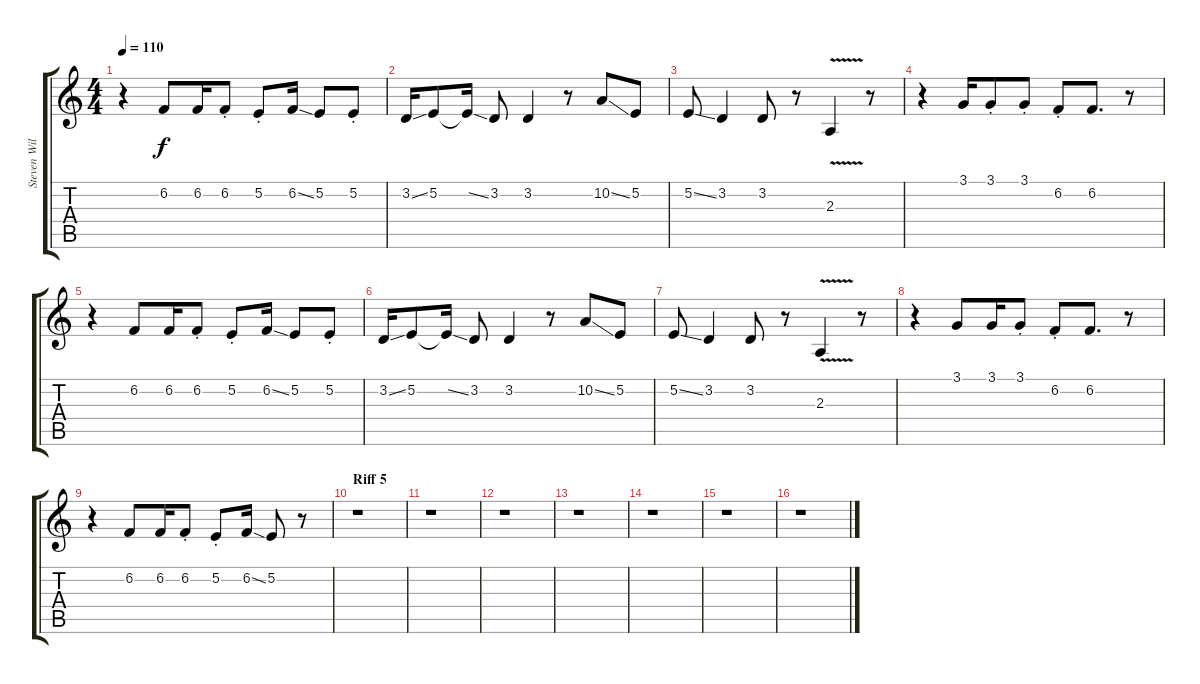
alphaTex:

\track ("Steven Wilson - Vocals" "Steven Wil") {instrument flute}
\staff {score tabs}
\tuning (E4 B3 G3 D3 A2 E2) {hide}
\ts (4 4)
\tempo 110
\clef g2
\ks c
r.4{dy f} 6.2.8 6.2.16 6.2{st}.8 5.2{st}.8 6.2{ss}.16 5.2.8 5.2{st}.8 |
3.2{ss}.16 5.2.8 5.2{ss t}.16 3.2.8 3.2.4 r.8 10.2{ss}.8 5.2.8 |
5.2{ss}.8 3.2.4 3.2.8 r.8 2.3{v}.4 r.8 |
r.4 3.1.16 3.1{st}.8 3.1{st}.8 6.2{st}.8 6.2.8{d} r.8 |
r.4 6.2.8 6.2.16 6.2{st}.8 5.2{st}.8 6.2{ss}.16 5.2.8 5.2{st}.8 |
3.2{ss}.16 5.2.8 5.2{ss t}.16 3.2.8 3.2.4 r.8 10.2{ss}.8 5.2.8 |
5.2{ss}.8 3.2.4 3.2.8 r.8 2.3{v}.4 r.8 |
r.4 3.1.8 3.1.16 3.1{st}.8 6.2{st}.8 6.2.8{d} r.8 |
r.4 6.2.8 6.2.16 6.2{st}.8 5.2{st}.8 6.2{ss}.16 5.2.8 r.8 |
\section ("" "Riff 5")
r.1 |
r.1 |
r.1 |
r.1 |
r.1 |
r.1 |
r.1
